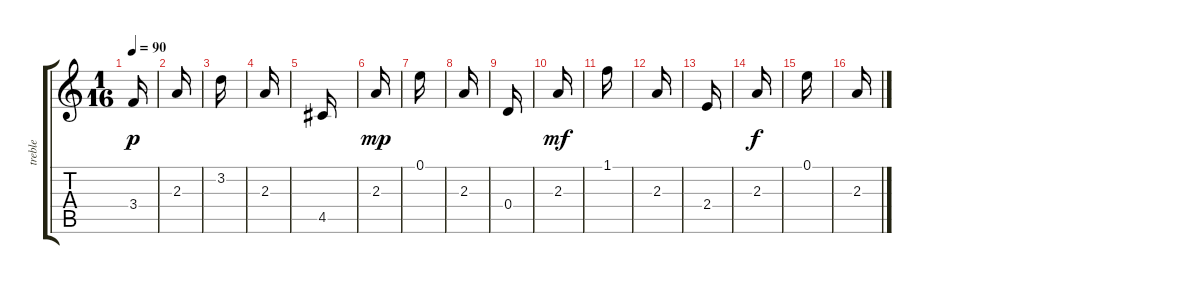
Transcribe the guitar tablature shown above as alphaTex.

\track ("treble              " "treble    ") {instrument acousticguitarnylon}
\staff {score tabs}
\tuning (E4 B3 G3 D3 A2 E2) {hide}
\ts (1 16)
\tempo 90
\clef g2
\ks c
3.4.16{dy p} |
2.3.16 |
3.2.16 |
2.3.16 |
4.5.16 |
2.3.16{dy mp} |
0.1.16 |
2.3.16 |
0.4.16 |
2.3.16{dy mf} |
1.1.16 |
2.3.16 |
2.4.16 |
2.3.16{dy f} |
0.1.16 |
2.3.16
